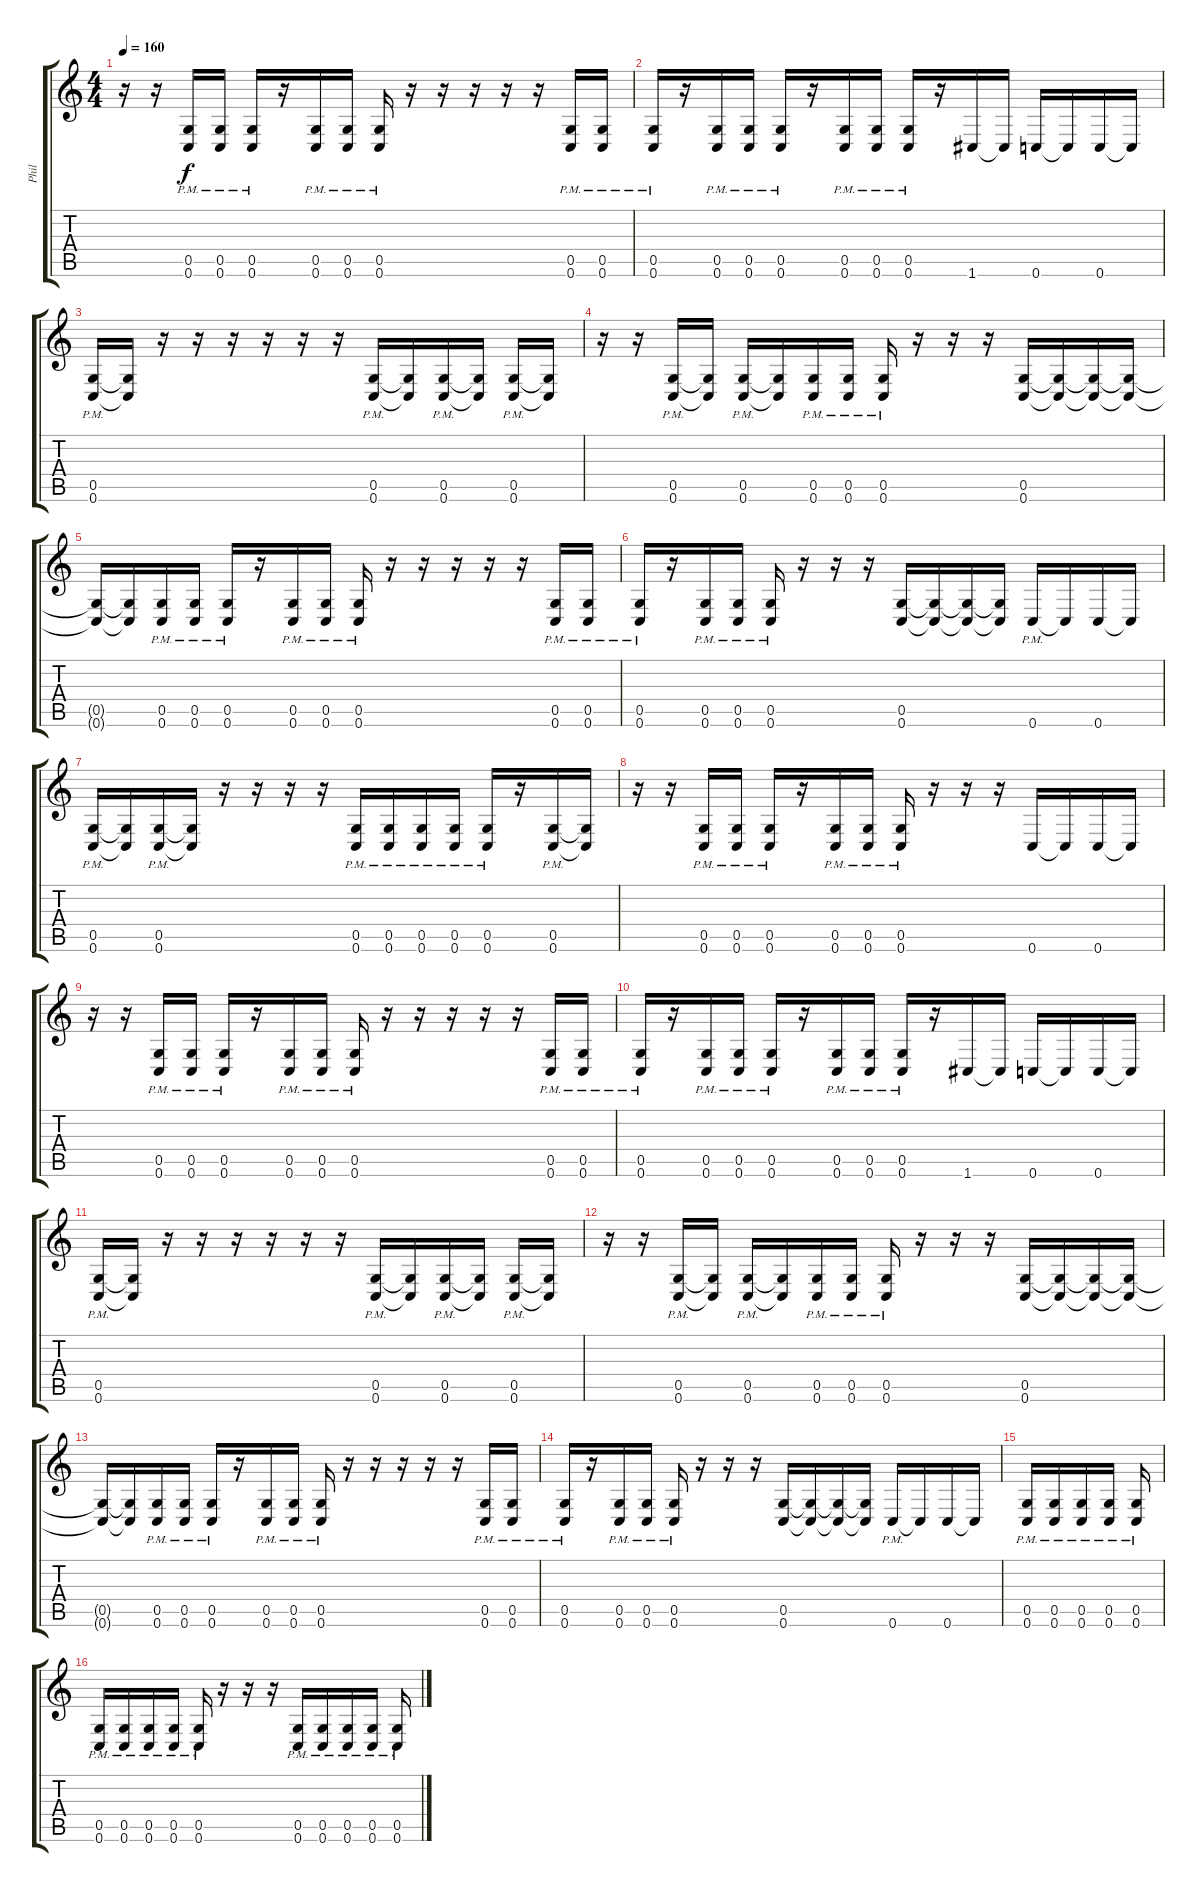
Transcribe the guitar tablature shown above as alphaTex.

\track ("Phil" "Phil") {instrument distortionguitar}
\staff {score tabs}
\tuning (D4 A3 F3 C3 G2 C2) {hide}
\ts (4 4)
\tempo 160
\clef g2
\ks c
r.16{dy f} r.16 (0.5{pm} 0.6{pm}).16 (0.5{pm} 0.6{pm}).16 (0.5{pm} 0.6{pm}).16 r.16 (0.5{pm} 0.6{pm}).16 (0.5{pm} 0.6{pm}).16 (0.5{pm} 0.6{pm}).16 r.16 r.16 r.16 r.16 r.16 (0.5{pm} 0.6{pm}).16 (0.5{pm} 0.6{pm}).16 |
(0.5{pm} 0.6{pm}).16 r.16 (0.5{pm} 0.6{pm}).16 (0.5{pm} 0.6{pm}).16 (0.5{pm} 0.6{pm}).16 r.16 (0.5{pm} 0.6{pm}).16 (0.5{pm} 0.6{pm}).16 (0.5{pm} 0.6{pm}).16 r.16 1.6.16 1.6{t}.16 0.6.16 0.6{t}.16 0.6.16 0.6{t}.16 |
(0.5{pm} 0.6{pm}).16 (0.5{t} 0.6{t}).16 r.16 r.16 r.16 r.16 r.16 r.16 (0.5{pm} 0.6{pm}).16 (0.5{t} 0.6{t}).16 (0.5{pm} 0.6{pm}).16 (0.5{t} 0.6{t}).16 (0.5{pm} 0.6{pm}).16 (0.5{t} 0.6{t}).16 |
r.16 r.16 (0.5{pm} 0.6{pm}).16 (0.5{t} 0.6{t}).16 (0.5{pm} 0.6{pm}).16 (0.5{t} 0.6{t}).16 (0.5{pm} 0.6{pm}).16 (0.5{pm} 0.6{pm}).16 (0.5{pm} 0.6{pm}).16 r.16 r.16 r.16 (0.5 0.6).16 (0.5{t} 0.6{t}).16 (0.5{t} 0.6{t}).16 (0.5{t} 0.6{t}).16 |
(0.5{t} 0.6{t}).16 (0.5{t} 0.6{t}).16 (0.5{pm} 0.6{pm}).16 (0.5{pm} 0.6{pm}).16 (0.5{pm} 0.6{pm}).16 r.16 (0.5{pm} 0.6{pm}).16 (0.5{pm} 0.6{pm}).16 (0.5{pm} 0.6{pm}).16 r.16 r.16 r.16 r.16 r.16 (0.5{pm} 0.6{pm}).16 (0.5{pm} 0.6{pm}).16 |
(0.5{pm} 0.6{pm}).16 r.16 (0.5{pm} 0.6{pm}).16 (0.5{pm} 0.6{pm}).16 (0.5{pm} 0.6{pm}).16 r.16 r.16 r.16 (0.5 0.6).16 (0.5{t} 0.6{t}).16 (0.5{t} 0.6{t}).16 (0.5{t} 0.6{t}).16 0.6{pm}.16 0.6{t}.16 0.6.16 0.6{t}.16 |
(0.5{pm} 0.6{pm}).16 (0.5{t} 0.6{t}).16 (0.5{pm} 0.6{pm}).16 (0.5{t} 0.6{t}).16 r.16 r.16 r.16 r.16 (0.5{pm} 0.6{pm}).16 (0.5{pm} 0.6{pm}).16 (0.5{pm} 0.6{pm}).16 (0.5{pm} 0.6{pm}).16 (0.5{pm} 0.6{pm}).16 r.16 (0.5{pm} 0.6{pm}).16 (0.5{t} 0.6{t}).16 |
r.16 r.16 (0.5{pm} 0.6{pm}).16 (0.5{pm} 0.6{pm}).16 (0.5{pm} 0.6{pm}).16 r.16 (0.5{pm} 0.6{pm}).16 (0.5{pm} 0.6{pm}).16 (0.5{pm} 0.6{pm}).16 r.16 r.16 r.16 0.6.16 0.6{t}.16 0.6.16 0.6{t}.16 |
r.16 r.16 (0.5{pm} 0.6{pm}).16 (0.5{pm} 0.6{pm}).16 (0.5{pm} 0.6{pm}).16 r.16 (0.5{pm} 0.6{pm}).16 (0.5{pm} 0.6{pm}).16 (0.5{pm} 0.6{pm}).16 r.16 r.16 r.16 r.16 r.16 (0.5{pm} 0.6{pm}).16 (0.5{pm} 0.6{pm}).16 |
(0.5{pm} 0.6{pm}).16 r.16 (0.5{pm} 0.6{pm}).16 (0.5{pm} 0.6{pm}).16 (0.5{pm} 0.6{pm}).16 r.16 (0.5{pm} 0.6{pm}).16 (0.5{pm} 0.6{pm}).16 (0.5{pm} 0.6{pm}).16 r.16 1.6.16 1.6{t}.16 0.6.16 0.6{t}.16 0.6.16 0.6{t}.16 |
(0.5{pm} 0.6{pm}).16 (0.5{t} 0.6{t}).16 r.16 r.16 r.16 r.16 r.16 r.16 (0.5{pm} 0.6{pm}).16 (0.5{t} 0.6{t}).16 (0.5{pm} 0.6{pm}).16 (0.5{t} 0.6{t}).16 (0.5{pm} 0.6{pm}).16 (0.5{t} 0.6{t}).16 |
r.16 r.16 (0.5{pm} 0.6{pm}).16 (0.5{t} 0.6{t}).16 (0.5{pm} 0.6{pm}).16 (0.5{t} 0.6{t}).16 (0.5{pm} 0.6{pm}).16 (0.5{pm} 0.6{pm}).16 (0.5{pm} 0.6{pm}).16 r.16 r.16 r.16 (0.5 0.6).16 (0.5{t} 0.6{t}).16 (0.5{t} 0.6{t}).16 (0.5{t} 0.6{t}).16 |
(0.5{t} 0.6{t}).16 (0.5{t} 0.6{t}).16 (0.5{pm} 0.6{pm}).16 (0.5{pm} 0.6{pm}).16 (0.5{pm} 0.6{pm}).16 r.16 (0.5{pm} 0.6{pm}).16 (0.5{pm} 0.6{pm}).16 (0.5{pm} 0.6{pm}).16 r.16 r.16 r.16 r.16 r.16 (0.5{pm} 0.6{pm}).16 (0.5{pm} 0.6{pm}).16 |
(0.5{pm} 0.6{pm}).16 r.16 (0.5{pm} 0.6{pm}).16 (0.5{pm} 0.6{pm}).16 (0.5{pm} 0.6{pm}).16 r.16 r.16 r.16 (0.5 0.6).16 (0.5{t} 0.6{t}).16 (0.5{t} 0.6{t}).16 (0.5{t} 0.6{t}).16 0.6{pm}.16 0.6{t}.16 0.6.16 0.6{t}.16 |
(0.5{pm} 0.6{pm}).16 (0.5{pm} 0.6{pm}).16 (0.5{pm} 0.6{pm}).16 (0.5{pm} 0.6{pm}).16 (0.5{pm} 0.6{pm}).16 |
(0.5{pm} 0.6{pm}).16 (0.5{pm} 0.6{pm}).16 (0.5{pm} 0.6{pm}).16 (0.5{pm} 0.6{pm}).16 (0.5{pm} 0.6{pm}).16 r.16 r.16 r.16 (0.5{pm} 0.6{pm}).16 (0.5{pm} 0.6{pm}).16 (0.5{pm} 0.6{pm}).16 (0.5{pm} 0.6{pm}).16 (0.5{pm} 0.6{pm}).16
